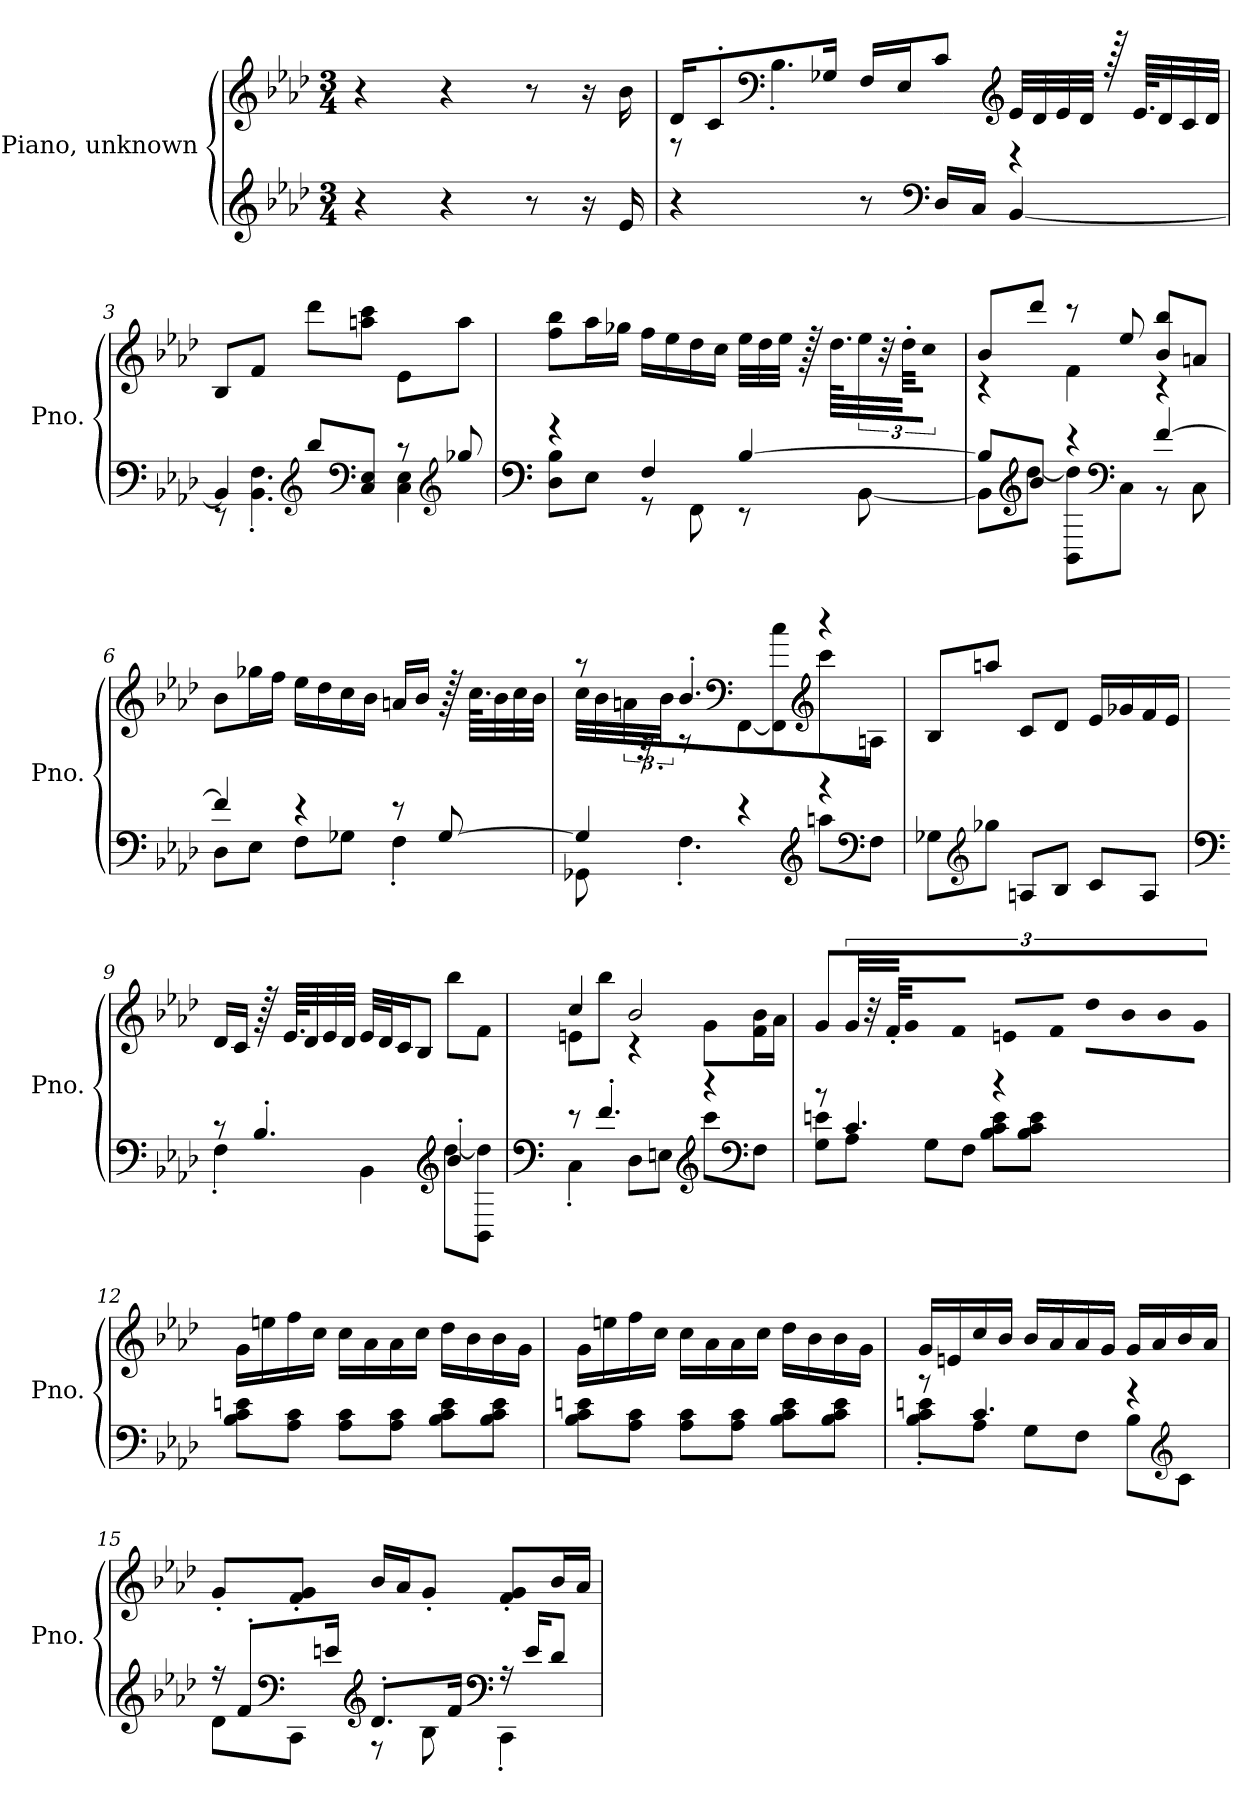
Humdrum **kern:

**kern	**kern
*part1	*part1
*staff2	*staff1
*I"Piano, unknown	*
*I'Pno.	*
*clefG2	*clefG2
*k[b-e-a-d-]	*k[b-e-a-d-]
*M3/4	*M3/4
*MM104	*MM104
=1	=1
4r	4r
4r	4r
8r	8r
16r	16r
16e-/	16b-\
=2	=2
*	*^
4r	16d-/KL	8r
.	8c'/	.
*	*clefF4	*
.	.	4.B-'\
.	16G-X/Jk	.
8r	16F/LL	.
.	16E-/J	.
*clefF4	*	*
16D-/LL	8c/J	.
16C/JJ	.	.
*	*clefG2	*
[4BB-/	32e-/LLL	4r
.	32d-/	.
.	32e-/	.
.	32d-/JJJ	.
.	128r	.
.	64.e-/KLLL	.
.	32d-/	.
.	32c/	.
.	32d-/JJJ	.
*	*v	*v
=3	=3
*^	*
4BB-/]	8r	8B-/L
.	4.BB-\' 4.F\'	8f/J
*clefG2	*	*
8bb-/L	.	8ddd-\L
*clefF4	*	*
8C/ 8E-/J	.	8aan\ 8ccc\J
8r	4C\ 4E-\	8e-\L
*clefG2	*	*
8gg-X/	.	8aa\J
!!LO:LB:g=z
=4	=4	=4
*clefF4	*	*
4r	8D-\ 8B-\L	8ff\ 8bb-\L
.	8E-\J	16aa-\L
.	.	16gg-X\JJ
4F/	8r	16ff\LL
.	.	16ee-\
.	8FF\	16dd-\
.	.	16cc\JJ
[4B-/	8r	32ee-\LLL
.	.	32dd-\
.	.	32ee-\JJJ
.	.	128r
.	.	64.dd-\KLLL
.	[8BB-\	48ee-\JJJ
.	.	48r
.	.	48dd-'\KLL
.	.	16cc\JJ
=5	=5	=5
*	*	*^
8B-/L]	8BB-\L]	8b-/L	4r
*clefG2	*	*	*
8b-/J	[8dd-\J	8ddd-/J	.
4r	8BB-\ 8dd-\]L	8r	4f\
*clefF4	*	*	*
.	8C\J	8ee-/	.
[4f/	8r	8b-/ 8bb-/L	4r
.	8C\	8an/J	.
*	*	*v	*v
!!LO:LB:g=z
=6	=6	=6
4f/]	8D-\L	8b-\L
.	8E-\J	16gg-X\L
.	.	16ff\JJ
4r	8F\L	16ee-\LL
.	.	16dd-\
.	8G-X\J	16cc\
.	.	16b-\JJ
8r	4F'\	16an/LL
.	.	16b-/JJ
[8G-/	.	128r
.	.	64.cc\KLLL
.	.	32b-\
.	.	32cc\
.	.	32b-\JJJ
=7	=7	=7
*	*	*^
4G-/]	8GG-X\	8r	32cc\LLL
.	.	.	32b-\
.	.	.	48an\JJJ
.	.	.	48r
.	.	.	48b-'\
.	4.F'\	4.b-'/	8r
*	*	*clefF4	*
4r	.	.	[8FF\L
.	.	.	8FF\] 8cc\J
*clefG2	*	*clefG2	*
4r	8aan\L	4r	8ccc\L
*clefF4	*	*	*
.	8F\J	.	8An\J
*v	*v	*	*
*	*v	*v
!!LO:LB:g=z
=8	=8
8G-X\L	8B-/L
*clefG2	*
8gg-X\J	8aan/J
8An/L	8c/L
8B-/J	8d-/J
8c/L	16e-/LL
.	16g-X/
8A/J	16f/
.	16e-/JJ
=9	=9
*clefF4	*
*^	*
8r	4F'\	16d-/LL
.	.	16c/JJ
4.B-'/	.	128r
.	.	64.e-/KLLL
.	.	32d-/
.	.	32e-/
.	.	32d-/JJJ
.	4BB-\	32e-/LLL
.	.	32d-/J
.	.	16c/J
.	.	8B-/J
*clefG2	*	*
4b-'/	[8dd-\L	8bb-\L
.	8BB-\ 8dd-\]J	8f\J
!!LO:LB:g=z
=10	=10	=10
*clefF4	*	*
*	*	*^
8r	4C'\	4cc/	8en\L
4.f'/	.	.	8bb-\J
.	8D-\L	2b-/	4r
.	8En\J	.	.
*clefG2	*	*	*
4r	8ccc\L	.	8g\L
*clefF4	*	*	*
.	8F\J	.	16f\ 16b-\L
.	.	.	16a-\JJ
*	*	*v	*v
=11	=11	=11
8r	8G\ 8en\L	8g/L
4.c/	8A-\J	48g/Jkk
.	.	48r
.	.	48f'/LLL
.	.	32g/
.	.	32f/JJJ
.	8G\L	8en/L
.	8F\J	8f/J
4r	8B-\ 8c\ 8e\L	16dd-\LL
.	.	16b-\
.	8B-\ 8c\ 8e\J	16b-\
.	.	16g\JJ
*v	*v	*
=12	=12
8B-\ 8c\ 8en\L	16g\LL
.	16een\
8A-\ 8c\J	16ff\
.	16cc\JJ
8A-\ 8c\L	16cc\LL
.	16a-\
8A-\ 8c\J	16a-\
.	16cc\JJ
8B-\ 8c\ 8e\L	16dd-\LL
.	16b-\
8B-\ 8c\ 8e\J	16b-\
.	16g\JJ
!!LO:LB:g=z
=13	=13
8B-\ 8c\ 8en\L	16g\LL
.	16een\
8A-\ 8c\J	16ff\
.	16cc\JJ
8A-\ 8c\L	16cc\LL
.	16a-\
8A-\ 8c\J	16a-\
.	16cc\JJ
8B-\ 8c\ 8e\L	16dd-\LL
.	16b-\
8B-\ 8c\ 8e\J	16b-\
.	16g\JJ
=14	=14
*^	*
8r	8B-\' 8c\' 8en\'L	16g/LL
.	.	16en/
4.c/	8A-\J	16cc/
.	.	16b-/JJ
.	8G\L	16b-/LL
.	.	16a-/
.	8F\J	16a-/
.	.	16g/JJ
4r	8B-\L	16g/LL
.	.	16a-/
*clefG2	*	*
.	8c\J	16b-/
.	.	16a-/JJ
!!LO:PB:g=z
=15	=15	=15
16r	8d-\L	8g'/L
8f'/L	.	.
*clefF4	*	*
.	8CC\J	8f/' 8g/'J
16en/Jk	.	.
*clefG2	*	*
8.d-'/L	8r	16b-/LL
.	.	16a-/J
.	8B-\	8g'/J
16f/Jk	.	.
*clefF4	*	*
16r	4CC'\	8f/' 8g/'L
16e/KL	.	.
8d-/J	.	16b-/L
.	.	16a-/JJ
*v	*v	*
=	=
*-	*-
